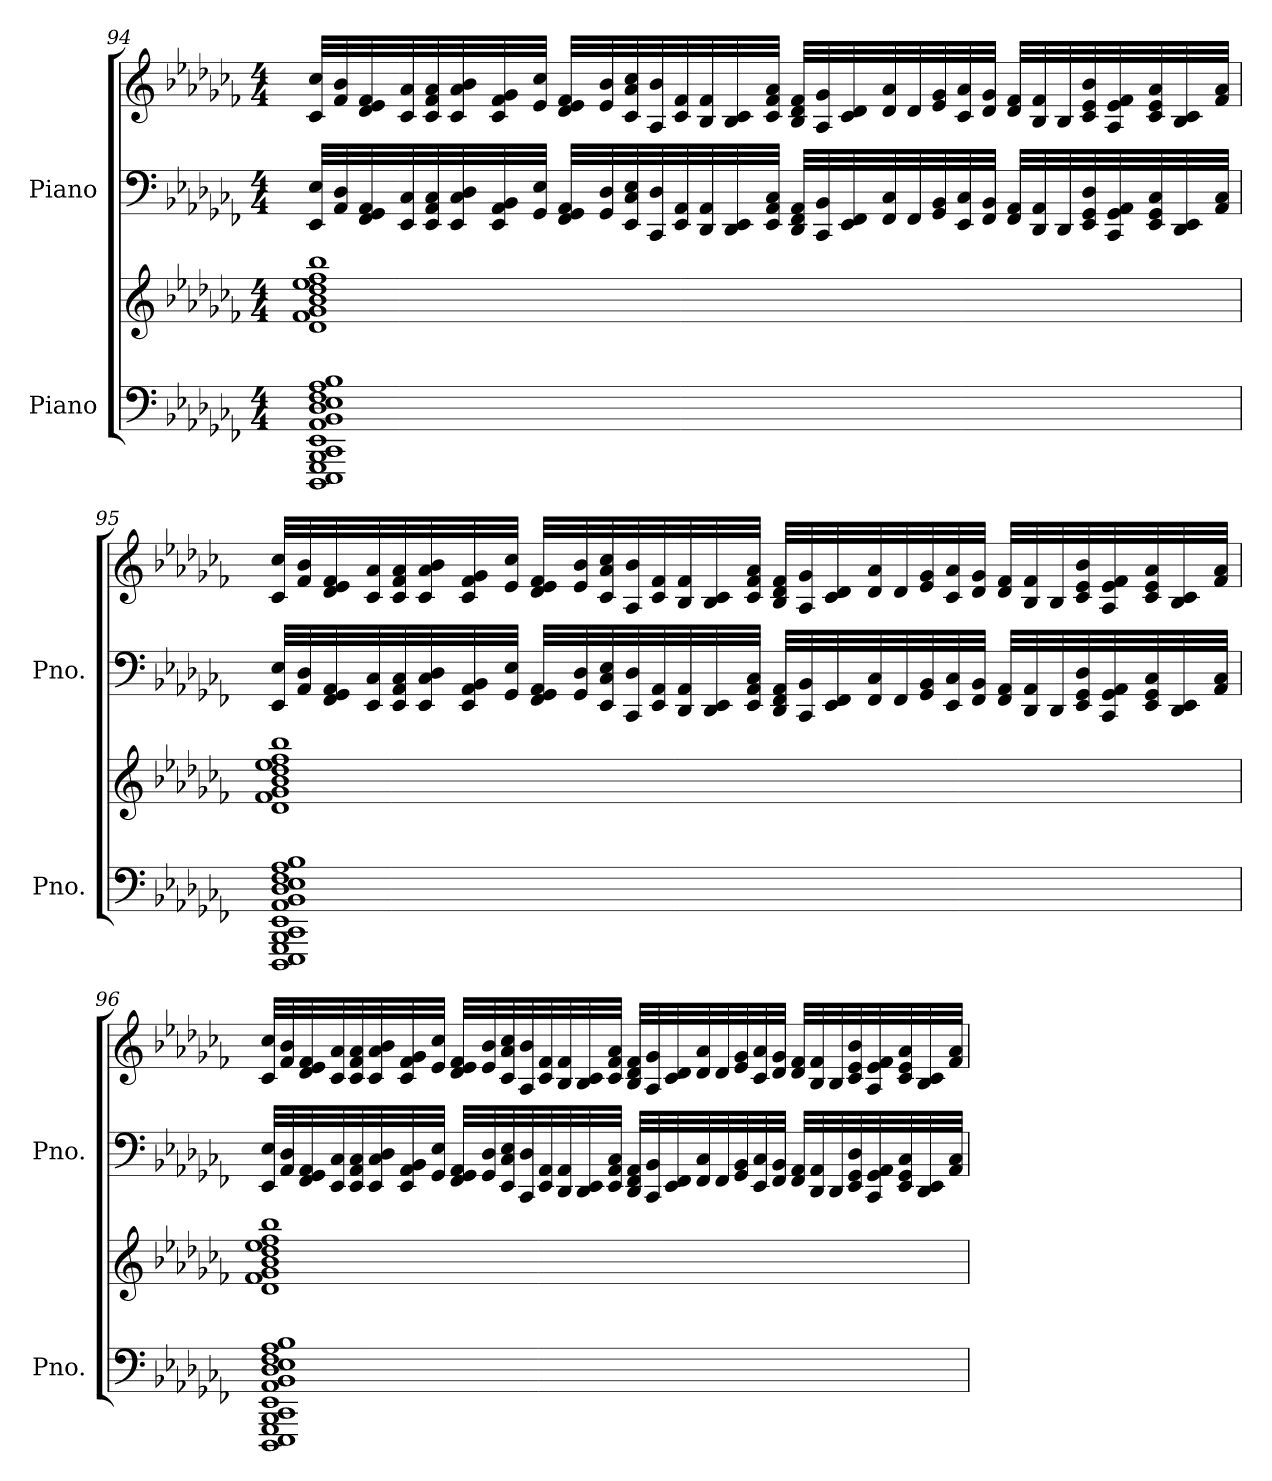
**kern	**kern	**kern	**kern
*part2	*part2	*part1	*part1
*staff4	*staff3	*staff2	*staff1
*I"Piano	*	*I"Piano	*
*I'Pno.	*	*I'Pno.	*
!!LO:LB:g=z
*clefF4	*clefG2	*clefF4	*clefG2
*ITrd14c24	*ITrd14c24	*ITrd-21c-36	*ITrd-21c-36
*k[b-e-a-d-g-c-f-]	*k[b-e-a-d-g-c-f-]	*k[b-e-a-d-g-c-f-]	*k[b-e-a-d-g-c-f-]
*M4/4	*M4/4	*M4/4	*M4/4
=94	=94	=94	=94
1DDDDD- 1EEEEE- 1GGGGG- 1BBBBB- 1CCCC- 1EEEE- 1AAAA- 1BBBB- 1DDD- 1EEE- 1FFF- 1AAA- 1BBB-	1DD- 1FF- 1GG- 1BB- 1D- 1E- 1F- 1B-	32ee-/ 32eee-/LLL	32cccc-/ 32ccccc-/LLL
.	.	32aa-/ 32ddd-/	32ffff-/ 32bbbb-/
.	.	32ff-/ 32gg-/ 32aa-/	32dddd-/ 32eeee-/ 32ffff-/
.	.	32ee-/ 32ccc-/	32cccc-/ 32aaaa-/
.	.	32ee-/ 32aa-/ 32ccc-/	32cccc-/ 32ffff-/ 32aaaa-/
.	.	32ee-/ 32ccc-/ 32ddd-/	32cccc-/ 32aaaa-/ 32bbbb-/
.	.	32ee-/ 32aa-/ 32bb-/	32cccc-/ 32ffff-/ 32gggg-/
.	.	32gg-/ 32eee-/JJJ	32eeee-/ 32ccccc-/JJJ
.	.	32ff-/ 32gg-/ 32aa-/LLL	32dddd-/ 32eeee-/ 32ffff-/LLL
.	.	32gg-/ 32ddd-/	32eeee-/ 32bbbb-/
.	.	32ee-/ 32ccc-/ 32eee-/	32cccc-/ 32aaaa-/ 32ccccc-/
.	.	32cc-/ 32ddd-/	32aaa-/ 32bbbb-/
.	.	32ee-/ 32aa-/	32cccc-/ 32ffff-/
.	.	32dd-/ 32aa-/	32bbb-/ 32ffff-/
.	.	32dd-/ 32ee-/	32bbb-/ 32cccc-/
.	.	32ee-/ 32aa-/ 32ccc-/JJJ	32cccc-/ 32ffff-/ 32aaaa-/JJJ
.	.	32dd-/ 32ff-/ 32aa-/LLL	32bbb-/ 32dddd-/ 32ffff-/LLL
.	.	32cc-/ 32bb-/	32aaa-/ 32gggg-/
.	.	32ee-/ 32ff-/	32cccc-/ 32dddd-/
.	.	32ff-/ 32ccc-/	32dddd-/ 32aaaa-/
.	.	32ff-/	32dddd-/
.	.	32gg-/ 32bb-/	32eeee-/ 32gggg-/
.	.	32ee-/ 32ccc-/	32cccc-/ 32aaaa-/
.	.	32ff-/ 32bb-/JJJ	32dddd-/ 32gggg-/JJJ
.	.	32ff-/ 32aa-/LLL	32dddd-/ 32ffff-/LLL
.	.	32dd-/ 32aa-/	32bbb-/ 32ffff-/
.	.	32dd-/	32bbb-/
.	.	32ee-/ 32gg-/ 32ddd-/	32cccc-/ 32eeee-/ 32bbbb-/
.	.	32cc-/ 32gg-/ 32aa-/	32aaa-/ 32eeee-/ 32ffff-/
.	.	32ee-/ 32gg-/ 32ccc-/	32cccc-/ 32eeee-/ 32aaaa-/
.	.	32dd-/ 32ee-/	32bbb-/ 32cccc-/
.	.	32aa-/ 32ccc-/JJJ	32ffff-/ 32aaaa-/JJJ
!!LO:LB:g=z
=95	=95	=95	=95
1DDDDD- 1EEEEE- 1GGGGG- 1BBBBB- 1CCCC- 1EEEE- 1AAAA- 1BBBB- 1DDD- 1EEE- 1FFF- 1AAA- 1BBB-	1DD- 1FF- 1GG- 1BB- 1D- 1E- 1F- 1B-	32ee-/ 32eee-/LLL	32cccc-/ 32ccccc-/LLL
.	.	32aa-/ 32ddd-/	32ffff-/ 32bbbb-/
.	.	32ff-/ 32gg-/ 32aa-/	32dddd-/ 32eeee-/ 32ffff-/
.	.	32ee-/ 32ccc-/	32cccc-/ 32aaaa-/
.	.	32ee-/ 32aa-/ 32ccc-/	32cccc-/ 32ffff-/ 32aaaa-/
.	.	32ee-/ 32ccc-/ 32ddd-/	32cccc-/ 32aaaa-/ 32bbbb-/
.	.	32ee-/ 32aa-/ 32bb-/	32cccc-/ 32ffff-/ 32gggg-/
.	.	32gg-/ 32eee-/JJJ	32eeee-/ 32ccccc-/JJJ
.	.	32ff-/ 32gg-/ 32aa-/LLL	32dddd-/ 32eeee-/ 32ffff-/LLL
.	.	32gg-/ 32ddd-/	32eeee-/ 32bbbb-/
.	.	32ee-/ 32ccc-/ 32eee-/	32cccc-/ 32aaaa-/ 32ccccc-/
.	.	32cc-/ 32ddd-/	32aaa-/ 32bbbb-/
.	.	32ee-/ 32aa-/	32cccc-/ 32ffff-/
.	.	32dd-/ 32aa-/	32bbb-/ 32ffff-/
.	.	32dd-/ 32ee-/	32bbb-/ 32cccc-/
.	.	32ee-/ 32aa-/ 32ccc-/JJJ	32cccc-/ 32ffff-/ 32aaaa-/JJJ
.	.	32dd-/ 32ff-/ 32aa-/LLL	32bbb-/ 32dddd-/ 32ffff-/LLL
.	.	32cc-/ 32bb-/	32aaa-/ 32gggg-/
.	.	32ee-/ 32ff-/	32cccc-/ 32dddd-/
.	.	32ff-/ 32ccc-/	32dddd-/ 32aaaa-/
.	.	32ff-/	32dddd-/
.	.	32gg-/ 32bb-/	32eeee-/ 32gggg-/
.	.	32ee-/ 32ccc-/	32cccc-/ 32aaaa-/
.	.	32ff-/ 32bb-/JJJ	32dddd-/ 32gggg-/JJJ
.	.	32ff-/ 32aa-/LLL	32dddd-/ 32ffff-/LLL
.	.	32dd-/ 32aa-/	32bbb-/ 32ffff-/
.	.	32dd-/	32bbb-/
.	.	32ee-/ 32gg-/ 32ddd-/	32cccc-/ 32eeee-/ 32bbbb-/
.	.	32cc-/ 32gg-/ 32aa-/	32aaa-/ 32eeee-/ 32ffff-/
.	.	32ee-/ 32gg-/ 32ccc-/	32cccc-/ 32eeee-/ 32aaaa-/
.	.	32dd-/ 32ee-/	32bbb-/ 32cccc-/
.	.	32aa-/ 32ccc-/JJJ	32ffff-/ 32aaaa-/JJJ
!!LO:PB:g=z
=96	=96	=96	=96
1DDDDD- 1EEEEE- 1GGGGG- 1BBBBB- 1CCCC- 1EEEE- 1AAAA- 1BBBB- 1DDD- 1EEE- 1FFF- 1AAA- 1BBB-	1DD- 1FF- 1GG- 1BB- 1D- 1E- 1F- 1B-	32ee-/ 32eee-/LLL	32cccc-/ 32ccccc-/LLL
.	.	32aa-/ 32ddd-/	32ffff-/ 32bbbb-/
.	.	32ff-/ 32gg-/ 32aa-/	32dddd-/ 32eeee-/ 32ffff-/
.	.	32ee-/ 32ccc-/	32cccc-/ 32aaaa-/
.	.	32ee-/ 32aa-/ 32ccc-/	32cccc-/ 32ffff-/ 32aaaa-/
.	.	32ee-/ 32ccc-/ 32ddd-/	32cccc-/ 32aaaa-/ 32bbbb-/
.	.	32ee-/ 32aa-/ 32bb-/	32cccc-/ 32ffff-/ 32gggg-/
.	.	32gg-/ 32eee-/JJJ	32eeee-/ 32ccccc-/JJJ
.	.	32ff-/ 32gg-/ 32aa-/LLL	32dddd-/ 32eeee-/ 32ffff-/LLL
.	.	32gg-/ 32ddd-/	32eeee-/ 32bbbb-/
.	.	32ee-/ 32ccc-/ 32eee-/	32cccc-/ 32aaaa-/ 32ccccc-/
.	.	32cc-/ 32ddd-/	32aaa-/ 32bbbb-/
.	.	32ee-/ 32aa-/	32cccc-/ 32ffff-/
.	.	32dd-/ 32aa-/	32bbb-/ 32ffff-/
.	.	32dd-/ 32ee-/	32bbb-/ 32cccc-/
.	.	32ee-/ 32aa-/ 32ccc-/JJJ	32cccc-/ 32ffff-/ 32aaaa-/JJJ
.	.	32dd-/ 32ff-/ 32aa-/LLL	32bbb-/ 32dddd-/ 32ffff-/LLL
.	.	32cc-/ 32bb-/	32aaa-/ 32gggg-/
.	.	32ee-/ 32ff-/	32cccc-/ 32dddd-/
.	.	32ff-/ 32ccc-/	32dddd-/ 32aaaa-/
.	.	32ff-/	32dddd-/
.	.	32gg-/ 32bb-/	32eeee-/ 32gggg-/
.	.	32ee-/ 32ccc-/	32cccc-/ 32aaaa-/
.	.	32ff-/ 32bb-/JJJ	32dddd-/ 32gggg-/JJJ
.	.	32ff-/ 32aa-/LLL	32dddd-/ 32ffff-/LLL
.	.	32dd-/ 32aa-/	32bbb-/ 32ffff-/
.	.	32dd-/	32bbb-/
.	.	32ee-/ 32gg-/ 32ddd-/	32cccc-/ 32eeee-/ 32bbbb-/
.	.	32cc-/ 32gg-/ 32aa-/	32aaa-/ 32eeee-/ 32ffff-/
.	.	32ee-/ 32gg-/ 32ccc-/	32cccc-/ 32eeee-/ 32aaaa-/
.	.	32dd-/ 32ee-/	32bbb-/ 32cccc-/
.	.	32aa-/ 32ccc-/JJJ	32ffff-/ 32aaaa-/JJJ
=	=	=	=
*-	*-	*-	*-
